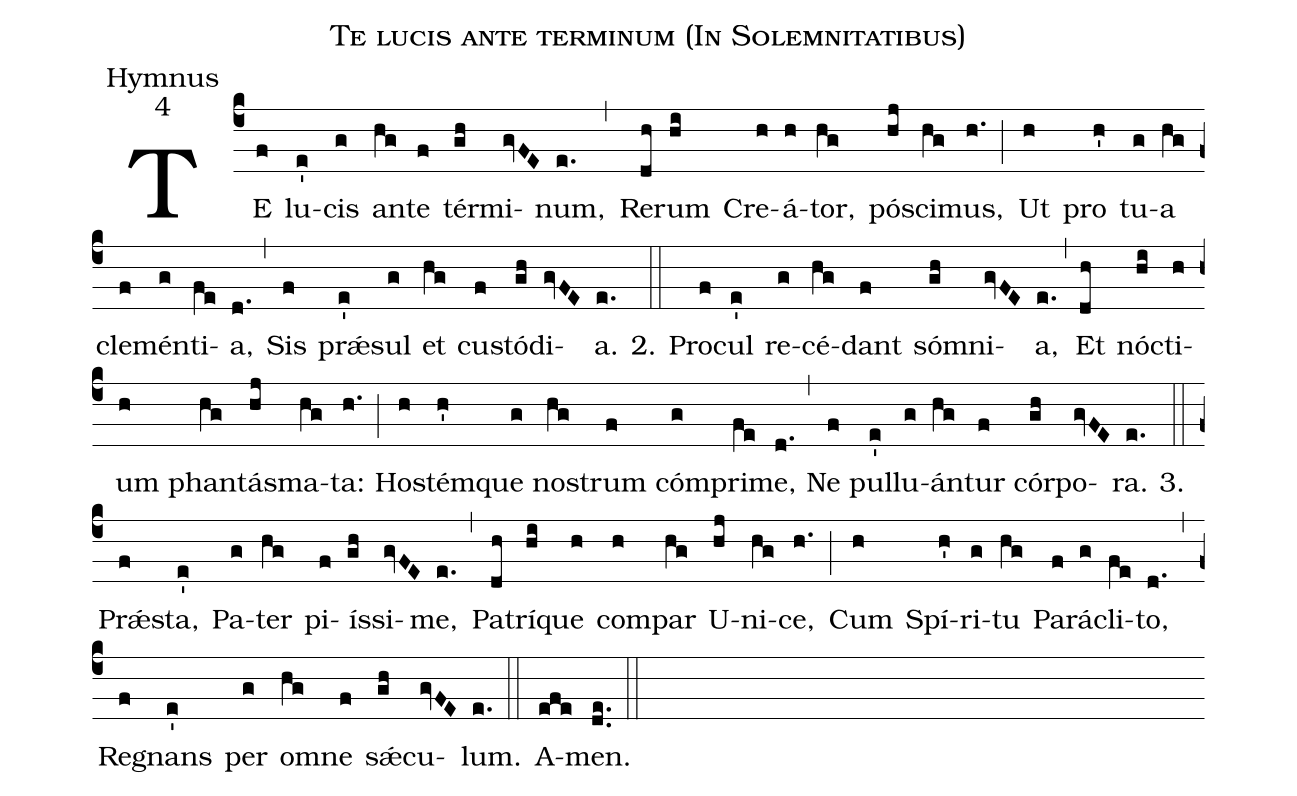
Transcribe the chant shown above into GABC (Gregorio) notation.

name:Te lucis ante terminum (In Solemnitatibus);
office-part:Hymnus;
mode:4;
%%
(c4) TE(f) lu(e')cis(g) an(hg)te(f) tér(gh)mi(gvFE)num,(e.) (,) Re(dh)rum(hi) Cre(h)á(h)tor,(hg) pó(hj)sci(hg)mus,(h.) (;) Ut(h) pro(h') tu(g)a(hg) cle(f)mén(g)ti(fe)a,(d.) (,) Sis(f) pr<sp>'æ</sp>(e')sul(g) et(hg) cu(f)stó(gh)di(gvFE)a.(e.) 2.(::) Pro(f)cul(e') re(g)cé(hg)dant(f) só(gh)mni(gvFE)a,(e.) (,) Et(dh) nó(hi)cti(h)um(h) phan(hg)tá(hj)sma(hg)ta:(h.) (;) Ho(h)stém(h')que(g) no(hg)strum(f) cóm(g)pri(fe)me,(d.) (,) Ne(f) pul(e')lu(g)án(hg)tur(f) cór(gh)po(gvFE)ra.(e.) 3.(::) Pr<sp>'æ</sp>(f)sta,(e') Pa(g)ter(hg) pi(f)ís(gh)si(gvFE)me,(e.) (,) Pa(dh)trí(hi)que(h) com(h)par(hg) U(hj)ni(hg)ce,(h.) (;) Cum(h) Spí(h')ri(g)tu(hg) Pa(f)rá(g)cli(fe)to,(d.) (,) Re(f)gnans(e') per(g) o(hg)mne(f) s<sp>'æ</sp>(gh)cu(gvFE)lum.(e.) (::) A(efe)men.(de..) (::)
